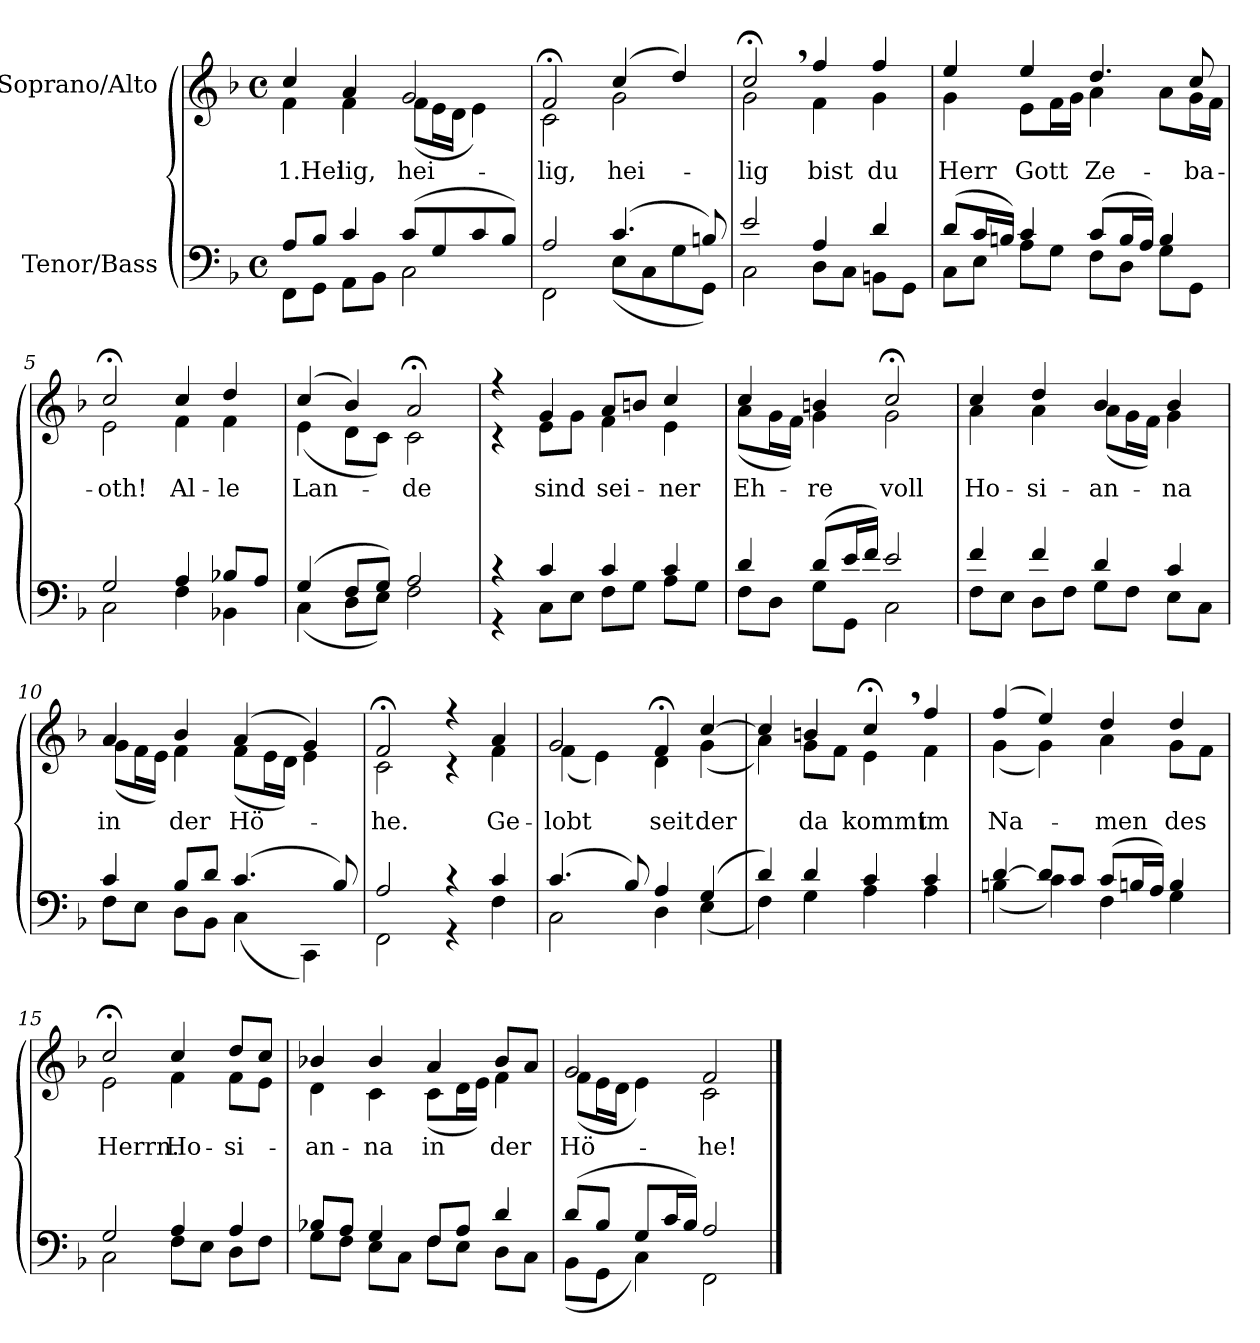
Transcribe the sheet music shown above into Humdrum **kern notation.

**kern	**kern	**text
*part2	*part1	*part1
*staff2	*staff1	*staff1
*I"Tenor/Bass	*I"Soprano/Alto	*
*clefF4	*clefG2	*
*k[b-]	*k[b-]	*
*M4/4	*M4/4	*
*met(c)	*met(c)	*
=1	=1	=1
*^	*	*
!	!	!	!LO:LY:b
*	*	*^	*
8A/L	8FF\L	4cc/	4f\	1.Hei
8B-/J	8GG\J	.	.	.
!	!	!	!	!LO:LY:b
4c/	8AA\L	4a/	4f\	lig,
.	8BB-\J	.	.	.
!	!	!	!	!LO:LY:b
(8c/L	2C\	2g/	(8f\L	hei-
8G/	.	.	16e\L	.
.	.	.	16d\JJ	.
8c/	.	.	4e\)	.
8B-/J)	.	.	.	.
=2	=2	=2	=2	=2
!	!	!	!	!LO:LY:b
2A/	2FF\	2f;</	2c\	-lig,
!	!	!	!	!LO:LY:b
(4.c/	(8E\L	(4cc/	2g\	hei-
.	8C\	.	.	.
.	8G\	4dd/)	.	.
8Bn/)	8GG\J)	.	.	.
=3	=3	=3	=3	=3
!	!	!	!	!LO:LY:b
2e/	2C\	2cc;<,/	2g\	-lig
!	!	!	!	!LO:LY:b
4A/	8D\L	4ff/	4f\	bist
.	8C\J	.	.	.
!	!	!	!	!LO:LY:b
4d/	8BBn\L	4ff/	4g\	du
.	8GG\J	.	.	.
=4	=4	=4	=4	=4
!	!	!	!	!LO:LY:b
(8d/L	8C\L	4ee/	4g\	Herr
16c/L	8E\J	.	.	.
16Bn/JJ)	.	.	.	.
!	!	!	!	!LO:LY:b
4c/	8A\L	4ee/	8e\L	Gott
.	8G\J	.	16f\L	.
.	.	.	16g\JJ	.
!	!	!	!	!LO:LY:b
(8c/L	8F\L	4.dd/	4a\	Ze-
16B/L	8D\J	.	.	.
16A/JJ)	.	.	.	.
4B/	8G\L	.	8a\L	.
!	!	!	!	!LO:LY:b
.	8GG\J	8cc/	16g\L	-ba-
.	.	.	16f\JJ	.
!!LO:LB:g=z	!!
=5	=5	=5	=5	=5
!	!	!	!	!LO:LY:b
2G/	2C\	2cc;</	2e\	-oth!
!	!	!	!	!LO:LY:b
4A/	4F\	4cc/	4f\	Al-
!	!	!	!	!LO:LY:b
8B-X/L	4BB-X\	4dd/	4f\	-le
8A/J	.	.	.	.
=6	=6	=6	=6	=6
!	!	!	!	!LO:LY:b
(4G/	(4C\	(4cc/	(4e\	Lan-
8F/L	8D\L	4b-/)	8d\L	.
8G/J)	8E\J)	.	8c\J)	.
!	!	!	!	!LO:LY:b
2A/	2F\	2a;</	2c\	-de
=7	=7	=7	=7	=7
4r	4r	4r	4r	.
!	!	!	!	!LO:LY:b
4c/	8C\L	4g/	8e\L	sind
.	8E\J	.	8g\J	.
!	!	!	!	!LO:LY:b
4c/	8F\L	8a/L	4f\	sei-
.	8G\J	8bn/J	.	.
!	!	!	!	!LO:LY:b
4c/	8A\L	4cc/	4e\	-ner
.	8G\J	.	.	.
=8	=8	=8	=8	=8
!	!	!	!	!LO:LY:b
4d/	8F\L	4cc/	(8a\L	Eh-
.	8D\J	.	16g\L	.
.	.	.	16f\JJ)	.
!	!	!	!	!LO:LY:b
(8d/L	8G\L	4bn/	4g\	-re
16e/L	8GG\J	.	.	.
16f/JJ)	.	.	.	.
!	!	!	!	!LO:LY:b
2e/	2C\	2cc;</	2g\	voll
!!LO:LB:g=z	!!
=9	=9	=9	=9	=9
!	!	!	!	!LO:LY:b
4f/	8F\L	4cc/	4a\	Ho-
.	8E\J	.	.	.
!	!	!	!	!LO:LY:b
4f/	8D\L	4dd/	4a\	-si-
.	8F\J	.	.	.
!	!	!	!	!LO:LY:b
4d/	8G\L	4b-/	(8a\L	-an-
.	8F\J	.	16g\L	.
.	.	.	16f\JJ)	.
!	!	!	!	!LO:LY:b
4c/	8E\L	4b-/	4g\	-na
.	8C\J	.	.	.
=10	=10	=10	=10	=10
!	!	!	!	!LO:LY:b
4c/	8F\L	4a/	(8g\L	in
.	8E\J	.	16f\L	.
.	.	.	16e\JJ)	.
!	!	!	!	!LO:LY:b
8B-/L	8D\L	4b-/	4f\	der
8d/J	8BB-\J	.	.	.
!	!	!	!	!LO:LY:b
(4.c/	(4C\	(4a/	(8f\L	Hö-
.	.	.	16e\L	.
.	.	.	16d\JJ)	.
.	4CC\)	4g/)	4e\	.
8B-/)	.	.	.	.
=11	=11	=11	=11	=11
!	!	!	!	!LO:LY:b
2A/	2FF\	2f;</	2c\	-he.
4r	4r	4r	4r	.
!	!	!	!	!LO:LY:b
4c/	4F\	4a/	4f\	Ge-
=12	=12	=12	=12	=12
!	!	!	!	!LO:LY:b
(4.c/	2C\	2g/	(4f\	-lobt
.	.	.	4e\)	.
8B-/)	.	.	.	.
!	!	!	!	!LO:LY:b
4A/	4D\	4f;</	4d\	seit
!	!	!	!	!LO:LY:b
(4G/	(4E\	[4cc/	(4g\	der
=13	=13	=13	=13	=13
4d/)	4F\)	4cc/]	4a\)	.
!	!	!	!	!LO:LY:b
4d/	4G\	4bn/	8g\L	da
.	.	.	8f\J	.
!	!	!	!	!LO:LY:b
4c/	4A\	4cc;<,/	4e\	kommt
!	!	!	!	!LO:LY:b
4c/	4A\	4ff/	4f\	im
!!LO:LB:g=z	!!
=14	=14	=14	=14	=14
!	!	!	!	!LO:LY:b
[4d/	(4Bn\	(4ff/	(4g\	Na-
8d/L]	4c\)	4ee/)	4g\)	.
8c/J	.	.	.	.
!	!	!	!	!LO:LY:b
(8c/L	4F\	4dd/	4a\	-men
16Bn/L	.	.	.	.
16A/JJ)	.	.	.	.
!	!	!	!	!LO:LY:b
4B/	4G\	4dd/	8g\L	des
.	.	.	8f\J	.
=15	=15	=15	=15	=15
!	!	!	!	!LO:LY:b
2G/	2C\	2cc;</	2e\	Herrn.
!	!	!	!	!LO:LY:b
4A/	8F\L	4cc/	4f\	Ho-
.	8E\J	.	.	.
!	!	!	!	!LO:LY:b
4A/	8D\L	8dd/L	8f\L	-si-
.	8F\J	8cc/J	8e\J	.
=16	=16	=16	=16	=16
!	!	!	!	!LO:LY:b
8B-X/L	8G\L	4b-X/	4d\	-an-
8A/J	8F\J	.	.	.
!	!	!	!	!LO:LY:b
4G/	8E\L	4b-/	4c\	-na
.	8C\J	.	.	.
!	!	!	!	!LO:LY:b
8F/L	8F\L	4a/	(8c\L	in
8A/J	8E\J	.	16d\L	.
.	.	.	16e\JJ)	.
!	!	!	!	!LO:LY:b
4d/	8D\L	8b-/L	4f\	der
.	8C\J	8a/J	.	.
=17	=17	=17	=17	=17
!	!	!	!	!LO:LY:b
(8d/L	(8BB-\L	2g/	(8f\L	Hö-
8B-/J	8GG\J	.	16e\L	.
.	.	.	16d\JJ	.
8G/L	4C\)	.	4e\)	.
16c/L	.	.	.	.
16B-/JJ)	.	.	.	.
!	!	!	!	!LO:LY:b
2A/	2FF\	2f/	2c\	-he!
*v	*v	*	*	*
*	*v	*v	*
==	==	==
*-	*-	*-
